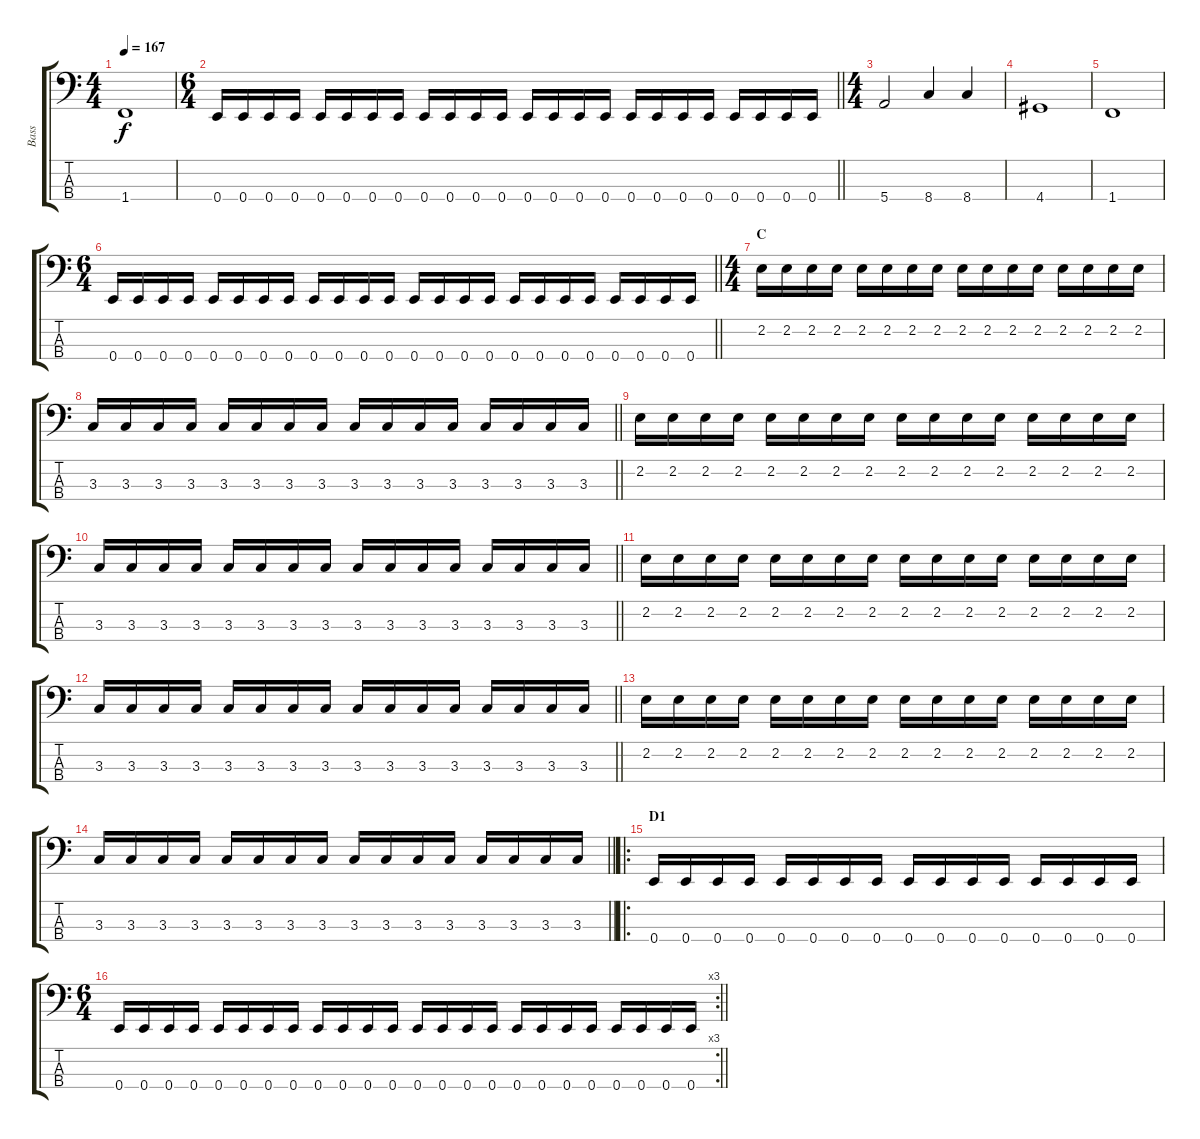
\track ("Bass" "Bass") {instrument electricbassfinger}
\staff {score tabs}
\tuning (G2 D2 A1 E1) {hide}
\ts (4 4)
\tempo 167
\clef f4
\ks c
1.4.1{dy f} |
\ts (6 4)
\barLineRight lightlight
0.4.16 0.4.16 0.4.16 0.4.16 0.4.16 0.4.16 0.4.16 0.4.16 0.4.16 0.4.16 0.4.16 0.4.16 0.4.16 0.4.16 0.4.16 0.4.16 0.4.16 0.4.16 0.4.16 0.4.16 0.4.16 0.4.16 0.4.16 0.4.16 |
\ts (4 4)
\section ("" "")
5.4.2 8.4.4 8.4.4 |
4.4.1 |
1.4.1 |
\ts (6 4)
\barLineRight lightlight
0.4.16 0.4.16 0.4.16 0.4.16 0.4.16 0.4.16 0.4.16 0.4.16 0.4.16 0.4.16 0.4.16 0.4.16 0.4.16 0.4.16 0.4.16 0.4.16 0.4.16 0.4.16 0.4.16 0.4.16 0.4.16 0.4.16 0.4.16 0.4.16 |
\ts (4 4)
\section ("" "C")
2.2.16 2.2.16 2.2.16 2.2.16 2.2.16 2.2.16 2.2.16 2.2.16 2.2.16 2.2.16 2.2.16 2.2.16 2.2.16 2.2.16 2.2.16 2.2.16 |
\barLineRight lightlight
3.3.16 3.3.16 3.3.16 3.3.16 3.3.16 3.3.16 3.3.16 3.3.16 3.3.16 3.3.16 3.3.16 3.3.16 3.3.16 3.3.16 3.3.16 3.3.16 |
\section ("" "")
2.2.16 2.2.16 2.2.16 2.2.16 2.2.16 2.2.16 2.2.16 2.2.16 2.2.16 2.2.16 2.2.16 2.2.16 2.2.16 2.2.16 2.2.16 2.2.16 |
\barLineRight lightlight
3.3.16 3.3.16 3.3.16 3.3.16 3.3.16 3.3.16 3.3.16 3.3.16 3.3.16 3.3.16 3.3.16 3.3.16 3.3.16 3.3.16 3.3.16 3.3.16 |
\section ("" "")
2.2.16 2.2.16 2.2.16 2.2.16 2.2.16 2.2.16 2.2.16 2.2.16 2.2.16 2.2.16 2.2.16 2.2.16 2.2.16 2.2.16 2.2.16 2.2.16 |
\barLineRight lightlight
3.3.16 3.3.16 3.3.16 3.3.16 3.3.16 3.3.16 3.3.16 3.3.16 3.3.16 3.3.16 3.3.16 3.3.16 3.3.16 3.3.16 3.3.16 3.3.16 |
\section ("" "")
2.2.16 2.2.16 2.2.16 2.2.16 2.2.16 2.2.16 2.2.16 2.2.16 2.2.16 2.2.16 2.2.16 2.2.16 2.2.16 2.2.16 2.2.16 2.2.16 |
\barLineRight lightlight
3.3.16 3.3.16 3.3.16 3.3.16 3.3.16 3.3.16 3.3.16 3.3.16 3.3.16 3.3.16 3.3.16 3.3.16 3.3.16 3.3.16 3.3.16 3.3.16 |
\ro
\section ("" "D1")
0.4.16 0.4.16 0.4.16 0.4.16 0.4.16 0.4.16 0.4.16 0.4.16 0.4.16 0.4.16 0.4.16 0.4.16 0.4.16 0.4.16 0.4.16 0.4.16 |
\rc 3
\ts (6 4)
\barLineRight lightlight
0.4.16 0.4.16 0.4.16 0.4.16 0.4.16 0.4.16 0.4.16 0.4.16 0.4.16 0.4.16 0.4.16 0.4.16 0.4.16 0.4.16 0.4.16 0.4.16 0.4.16 0.4.16 0.4.16 0.4.16 0.4.16 0.4.16 0.4.16 0.4.16
